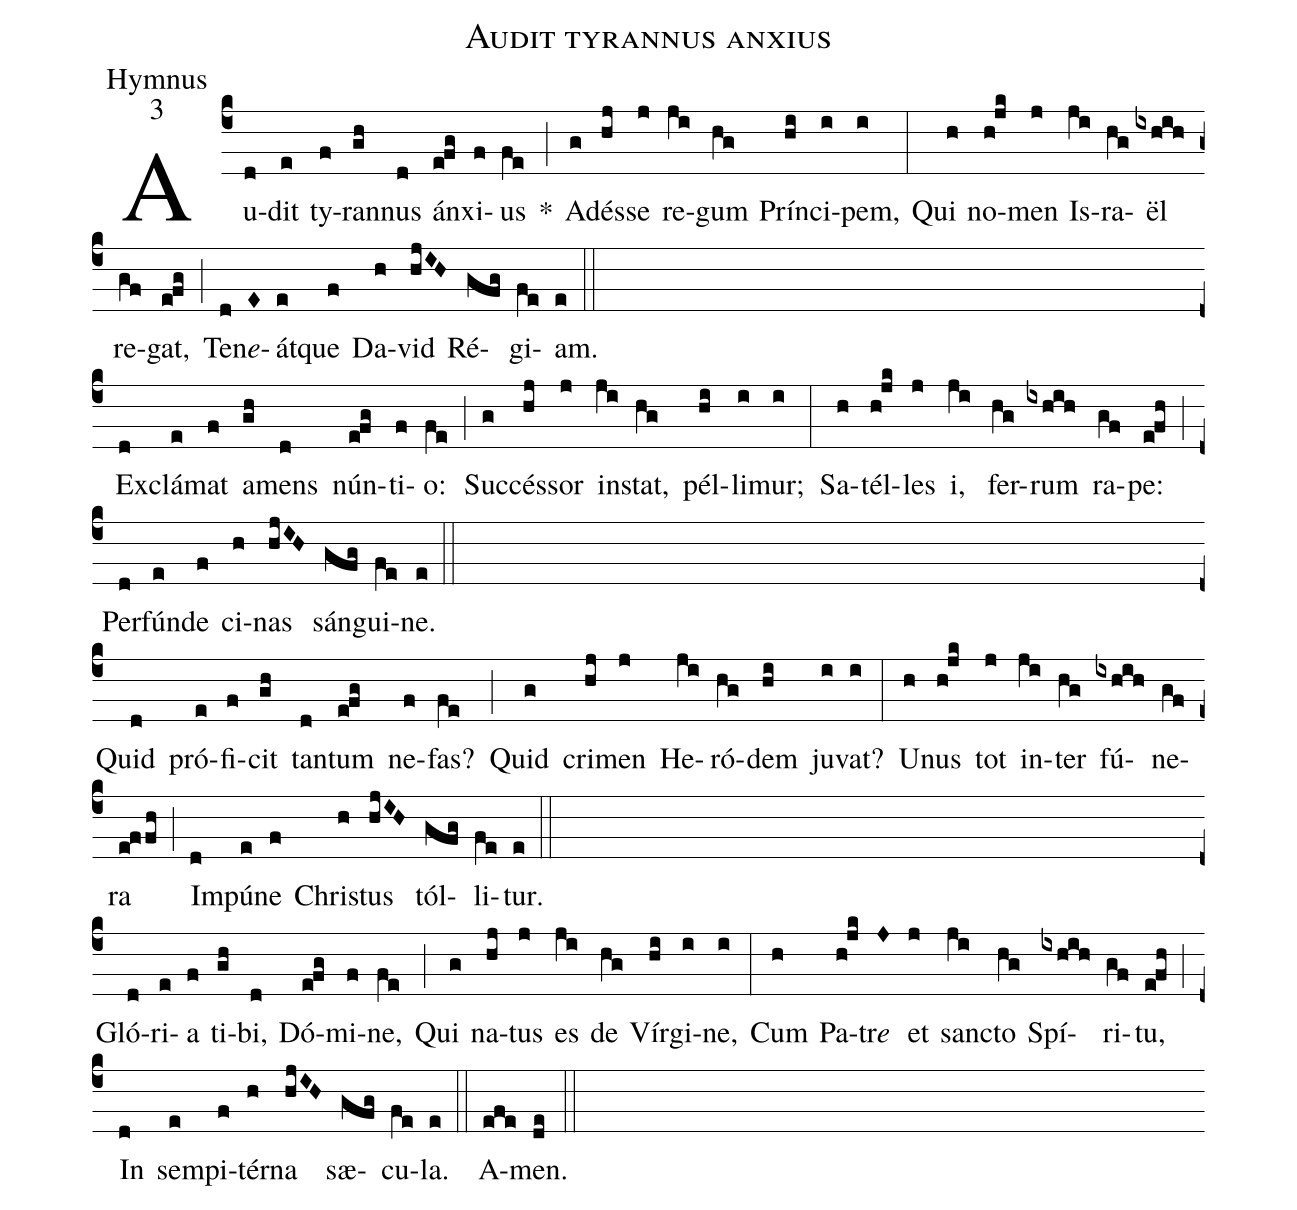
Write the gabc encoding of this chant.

name:Audit tyrannus anxius;
office-part:Hymnus;
mode:3;
%%
Au(c4d)dit(e) ty(f)ran(gh)nus(d) án(e!fg)xi(f)us(fe) *(;)
Ad(g)és(hj)se(j) re(ji)gum(hg) Prín(hi)ci(i)pem,(i) (:)
Qui(h) no(h!jk)men(j) Is(ji)ra(hg)<v>\"{e}</v>l(ixhih) re(gf)gat,(e!fg) (;)
Te(d)n<i>e</i>(E)át(e)que(f) Da(h)vid(hjIH) Ré(gfg)gi(fe)am.(e) (::) (Z)
Ex(d)clá(e)mat(f) a(gh)mens(d) nún(e!fg)ti(f)o:(fe) (;)
Suc(g)cés(hj)sor(j) in(ji)stat,(hg) pél(hi)li(i)mur;(i) (:)
Sa(h)tél(h!jk)les(j) i,(ji) fer(hg)rum(ixhih) ra(gf)pe:(e!fh) (;)
Per(d)fún(e)de(f) ci(h)nas(hjIH) sán(gfg)gui(fe)ne.(e) (::) (Z)

Quid(d) pró(e)fi(f)cit(gh) tan(d)tum(e!fg) ne(f)fas?(fe) (;)
Quid(g) cri(hj)men(j) He(ji)ró(hg)dem(hi) ju(i)vat?(i) (:)
U(h)nus(h!jk) tot(j) in(ji)ter(hg) fú(ixhih)ne(gf)ra(e!ffh) (;)
Im(d)pú(e)ne(f) Chri(h)stus(hjIH) tól(gfg)li(fe)tur.(e) (::) (Z)

Gló(d)ri(e)a(f) ti(gh)bi,(d) Dó(e!fg)mi(f)ne,(fe) (;)
     Qui(g) na(hj)tus(j) es(ji) de(hg) Vír(hi)gi(i)ne,(i) (:)
     Cum(h) Pa(h!jk)tr<i>e</i>(J) et(j) san(ji)cto(hg) Spí(ixhih)ri(gf)tu,(e!fh) (;)
     In(d) sem(e)pi(f)tér(h)na(hjIH) sæ(gfg)cu(fe)la.(e) (::) A(efe)men.(de) (::)
